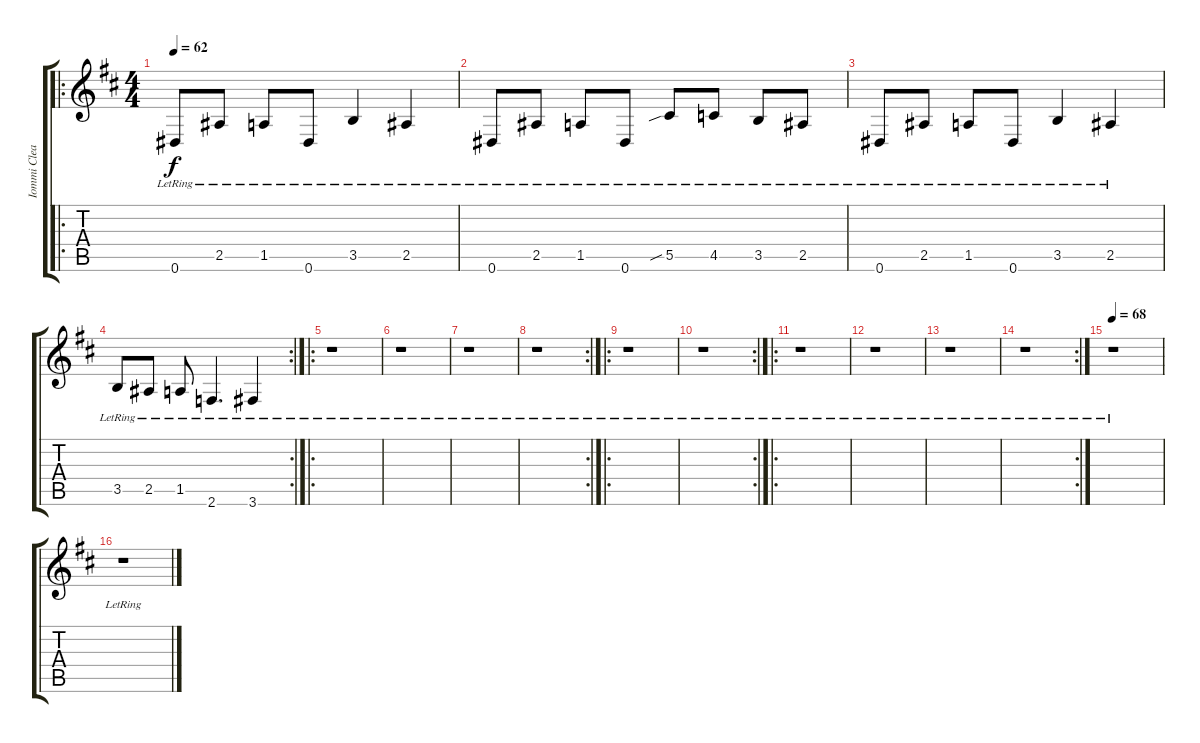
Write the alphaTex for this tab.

\track ("Iommi Clean" "Iommi Clea") {instrument electricguitarclean}
\staff {score tabs}
\tuning (Eb4 Bb3 Gb3 Db3 Ab2 Eb2) {hide}
\ro
\ts (4 4)
\tempo 62
\clef g2
\ks d
0.6{lr}.8{dy f instrument electricguitarclean} 2.5{lr}.8 1.5{lr}.8 0.6{lr}.8 3.5{lr}.4 2.5{lr}.4 |
0.6{lr}.8 2.5{lr}.8 1.5{lr}.8 0.6{lr}.8 5.5{sib lr}.8 4.5{lr}.8 3.5{lr}.8 2.5{lr}.8 |
0.6{lr}.8 2.5{lr}.8 1.5{lr}.8 0.6{lr}.8 3.5{lr}.4 2.5{lr}.4 |
\rc 2
3.5{lr}.8 2.5{lr}.8 1.5{lr}.8 2.6{lr}.4{d} 3.6{lr}.4 |
\ro
r.1 |
r.1 |
r.1 |
\rc 2
r.1 |
\ro
r.1 |
\rc 2
r.1 |
\ro
r.1 |
r.1 |
r.1 |
\rc 2
r.1 |
\tempo 68
r.1 |
r.1
